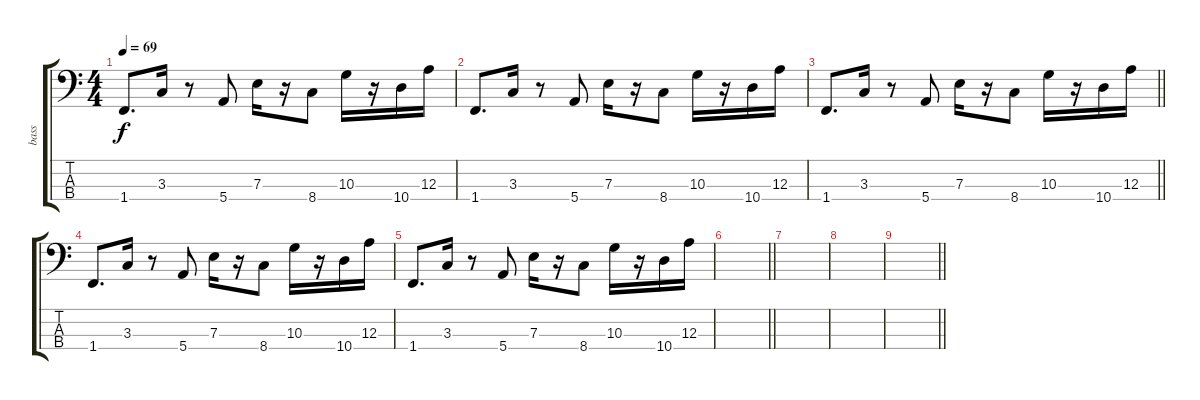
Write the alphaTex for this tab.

\track ("bass" "bass") {instrument slapbass1}
\staff {score tabs}
\tuning (G2 D2 A1 E1) {hide}
\ts (4 4)
\tempo 69
\clef f4
\ks c
1.4.8{d dy f} 3.3.16 r.8 5.4.8 7.3.16 r.16 8.4.8 10.3.16 r.16 10.4.16 12.3.16 |
1.4.8{d} 3.3.16 r.8 5.4.8 7.3.16 r.16 8.4.8 10.3.16 r.16 10.4.16 12.3.16 |
\barLineRight lightlight
1.4.8{d} 3.3.16 r.8 5.4.8 7.3.16 r.16 8.4.8 10.3.16 r.16 10.4.16 12.3.16 |
1.4.8{d} 3.3.16 r.8 5.4.8 7.3.16 r.16 8.4.8 10.3.16 r.16 10.4.16 12.3.16 |
1.4.8{d} 3.3.16 r.8 5.4.8 7.3.16 r.16 8.4.8 10.3.16 r.16 10.4.16 12.3.16 |
\barLineRight lightlight
|
|
|
\barLineRight lightlight
